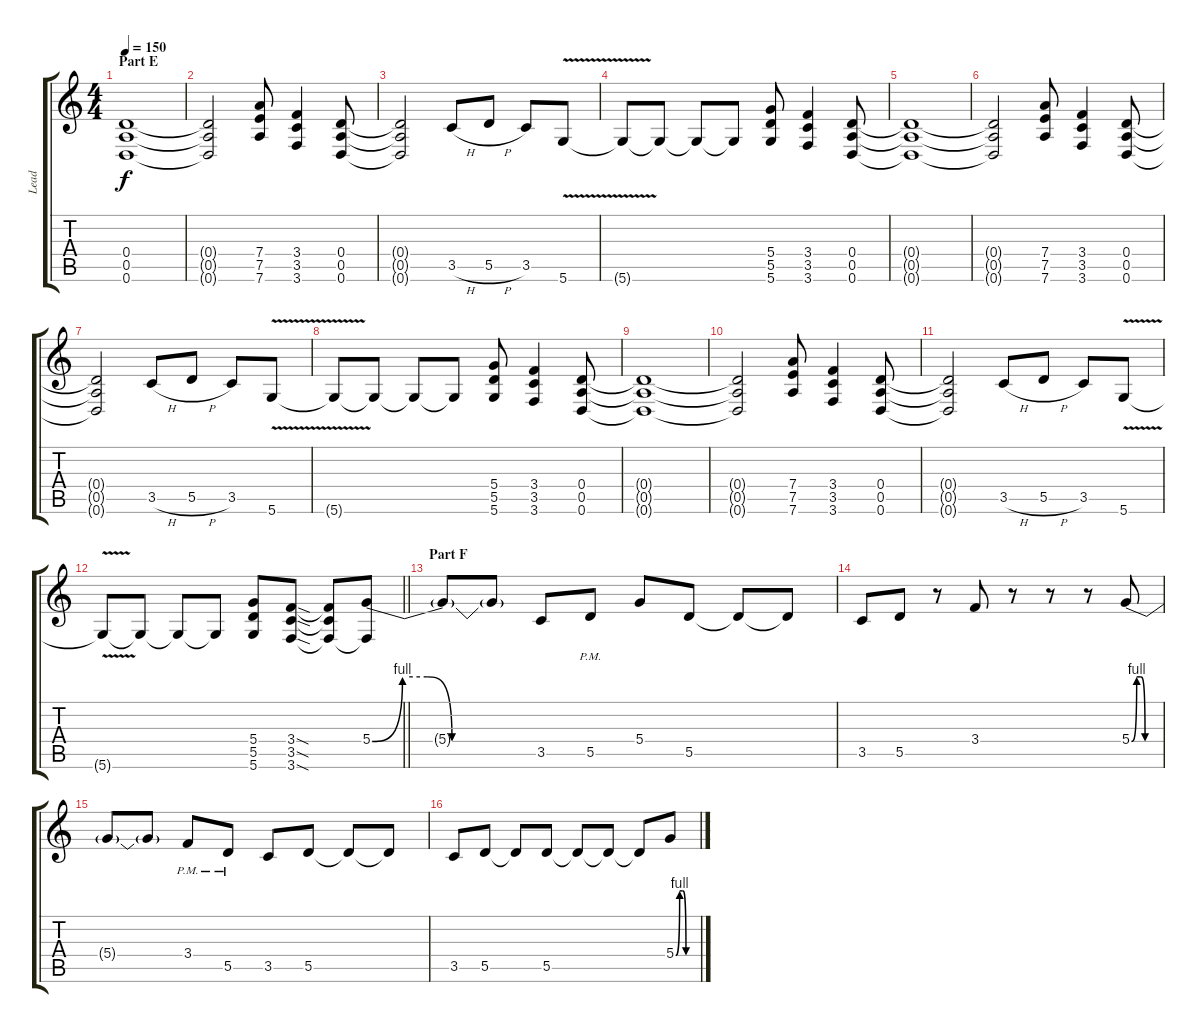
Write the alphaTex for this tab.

\track ("Lead" "Lead") {instrument overdrivenguitar}
\staff {score tabs}
\tuning (E4 B3 G3 D3 A2 D2) {hide}
\ts (4 4)
\section ("" "Part E")
\tempo 150
\clef g2
\ks c
(0.4{t} 0.5{t} 0.6{t}).1{dy f} |
(0.4{t} 0.5{t} 0.6{t}).2 (7.4 7.5 7.6).8 (3.4 3.5 3.6).4 (0.4 0.5 0.6).8 |
(0.4{t} 0.5{t} 0.6{t}).2 3.5{h}.8 5.5{h}.8 3.5.8 5.6{v}.8 |
5.6{t}.8 5.6{t}.8 5.6{t}.8 5.6{t}.8 (5.4 5.5 5.6).8 (3.4 3.5 3.6).4 (0.4 0.5 0.6).8 |
(0.4{t} 0.5{t} 0.6{t}).1 |
(0.4{t} 0.5{t} 0.6{t}).2 (7.4 7.5 7.6).8 (3.4 3.5 3.6).4 (0.4 0.5 0.6).8 |
(0.4{t} 0.5{t} 0.6{t}).2 3.5{h}.8 5.5{h}.8 3.5.8 5.6{v}.8 |
5.6{t}.8 5.6{t}.8 5.6{t}.8 5.6{t}.8 (5.4 5.5 5.6).8 (3.4 3.5 3.6).4 (0.4 0.5 0.6).8 |
(0.4{t} 0.5{t} 0.6{t}).1 |
(0.4{t} 0.5{t} 0.6{t}).2 (7.4 7.5 7.6).8 (3.4 3.5 3.6).4 (0.4 0.5 0.6).8 |
(0.4{t} 0.5{t} 0.6{t}).2 3.5{h}.8 5.5{h}.8 3.5.8 5.6{v}.8 |
\barLineRight lightlight
5.6{t}.8 5.6{t}.8 5.6{t}.8 5.6{t}.8 (5.4 5.5 5.6).8 (3.4{sod} 3.5{sod} 3.6{sod}).8 (3.4{t} 3.5{t} 3.6{t}).8 (5.4{be (custom 0 0 11 4 20 4 29 0 60 0)} 3.6{t}).8 |
\section ("" "Part F")
5.4{t}.8 5.4{t}.8 3.5.8 5.5{pm}.8 5.4.8 5.5.8 5.5{t}.8 5.5{t}.8 |
3.5.8 5.5.8 r.8 3.4.8 r.8 r.8 r.8 5.4{be (custom 0 0 11 4 20 4 29 0 60 0)}.8 |
5.4{t}.8 5.4{t}.8 3.4{pm}.8 5.5{pm}.8 3.5.8 5.5.8 5.5{t}.8 5.5{t}.8 |
3.5.8 5.5.8 5.5{t}.8 5.5.8 5.5{t}.8 5.5{t}.8 5.5{t}.8 5.4{be (custom 0 0 11 4 20 4 29 0 60 0)}.8
